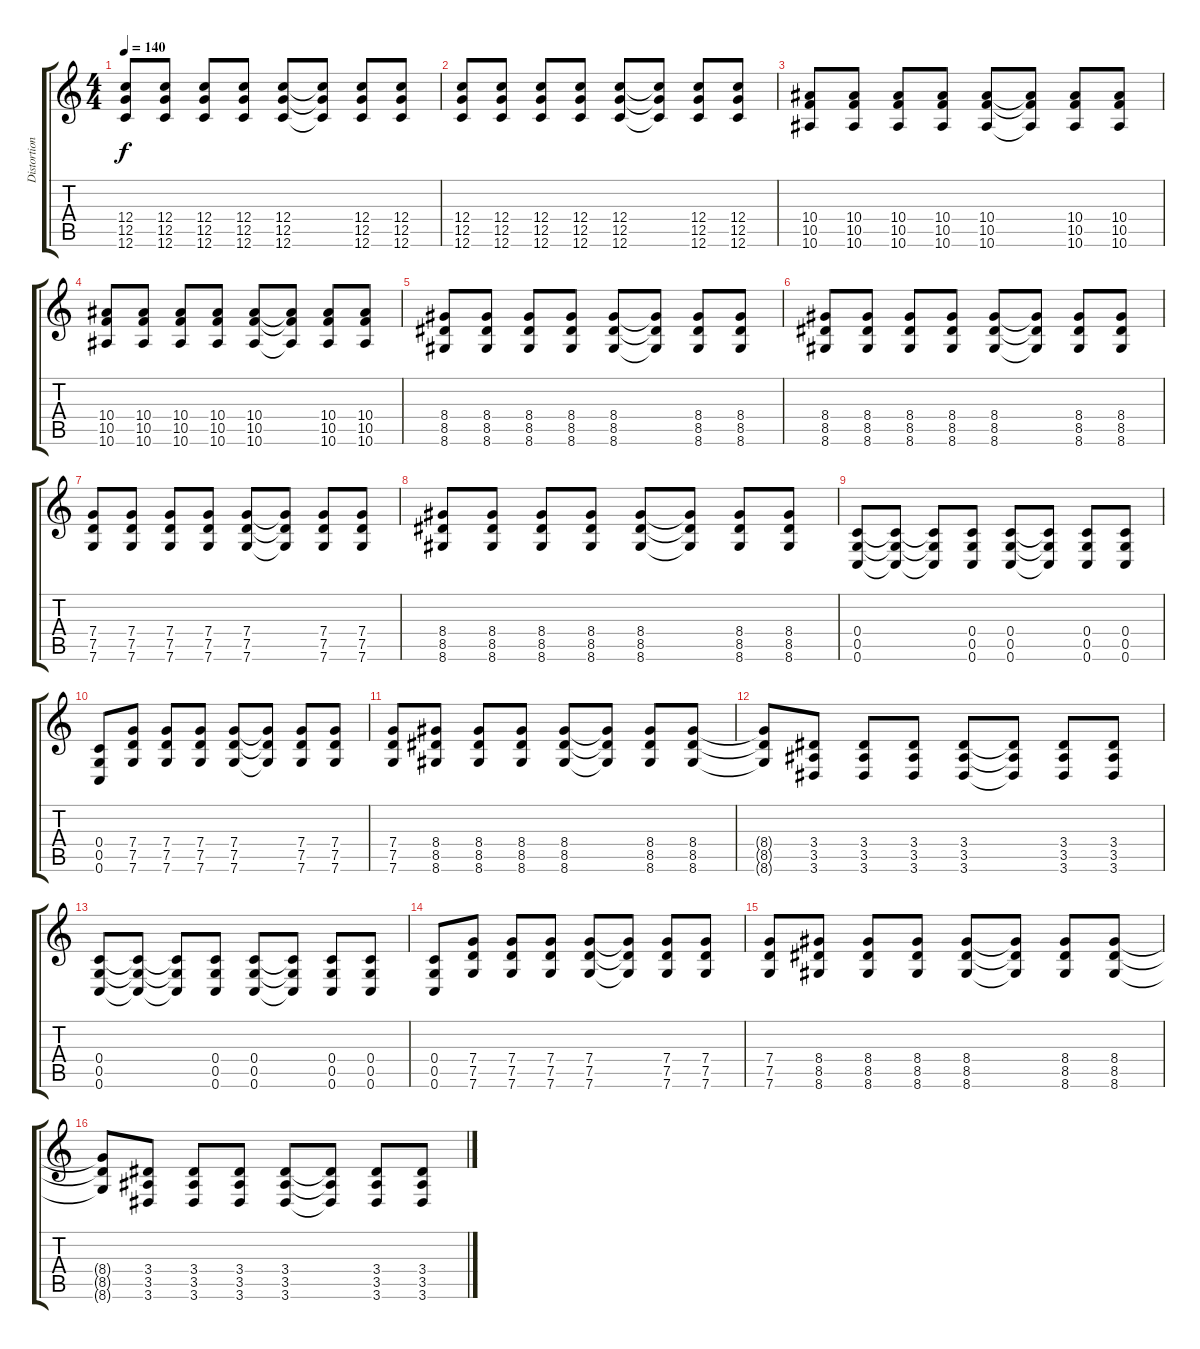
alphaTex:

\track ("Distortion 2" "Distortion") {instrument distortionguitar}
\staff {score tabs}
\tuning (D4 A3 F3 C3 G2 C2) {hide}
\ts (4 4)
\tempo 140
\clef g2
\ks c
(12.4 12.5 12.6).8{dy f volume 13 instrument distortionguitar} (12.4 12.5 12.6).8 (12.4 12.5 12.6).8 (12.4 12.5 12.6).8 (12.4 12.5 12.6).8 (12.4{t} 12.5{t} 12.6{t}).8 (12.4 12.5 12.6).8 (12.4 12.5 12.6).8 |
(12.4 12.5 12.6).8 (12.4 12.5 12.6).8 (12.4 12.5 12.6).8 (12.4 12.5 12.6).8 (12.4 12.5 12.6).8 (12.4{t} 12.5{t} 12.6{t}).8 (12.4 12.5 12.6).8 (12.4 12.5 12.6).8 |
(10.4 10.5 10.6).8 (10.4 10.5 10.6).8 (10.4 10.5 10.6).8 (10.4 10.5 10.6).8 (10.4 10.5 10.6).8 (10.4{t} 10.5{t} 10.6{t}).8 (10.4 10.5 10.6).8 (10.4 10.5 10.6).8 |
(10.4 10.5 10.6).8 (10.4 10.5 10.6).8 (10.4 10.5 10.6).8 (10.4 10.5 10.6).8 (10.4 10.5 10.6).8 (10.4{t} 10.5{t} 10.6{t}).8 (10.4 10.5 10.6).8 (10.4 10.5 10.6).8 |
(8.4 8.5 8.6).8 (8.4 8.5 8.6).8 (8.4 8.5 8.6).8 (8.4 8.5 8.6).8 (8.4 8.5 8.6).8 (8.4{t} 8.5{t} 8.6{t}).8 (8.4 8.5 8.6).8 (8.4 8.5 8.6).8 |
(8.4 8.5 8.6).8 (8.4 8.5 8.6).8 (8.4 8.5 8.6).8 (8.4 8.5 8.6).8 (8.4 8.5 8.6).8 (8.4{t} 8.5{t} 8.6{t}).8 (8.4 8.5 8.6).8 (8.4 8.5 8.6).8 |
(7.4 7.5 7.6).8 (7.4 7.5 7.6).8 (7.4 7.5 7.6).8 (7.4 7.5 7.6).8 (7.4 7.5 7.6).8 (7.4{t} 7.5{t} 7.6{t}).8 (7.4 7.5 7.6).8 (7.4 7.5 7.6).8 |
(8.4 8.5 8.6).8 (8.4 8.5 8.6).8 (8.4 8.5 8.6).8 (8.4 8.5 8.6).8 (8.4 8.5 8.6).8 (8.4{t} 8.5{t} 8.6{t}).8 (8.4 8.5 8.6).8 (8.4 8.5 8.6).8 |
(0.4 0.5 0.6).8{volume 13 instrument distortionguitar} (0.4{t} 0.5{t} 0.6{t}).8 (0.4{t} 0.5{t} 0.6{t}).8 (0.4 0.5 0.6).8 (0.4 0.5 0.6).8 (0.4{t} 0.5{t} 0.6{t}).8 (0.4 0.5 0.6).8 (0.4 0.5 0.6).8 |
(0.4 0.5 0.6).8 (7.4 7.5 7.6).8 (7.4 7.5 7.6).8 (7.4 7.5 7.6).8 (7.4 7.5 7.6).8 (7.4{t} 7.5{t} 7.6{t}).8 (7.4 7.5 7.6).8 (7.4 7.5 7.6).8 |
(7.4 7.5 7.6).8 (8.4 8.5 8.6).8 (8.4 8.5 8.6).8 (8.4 8.5 8.6).8 (8.4 8.5 8.6).8 (8.4{t} 8.5{t} 8.6{t}).8 (8.4 8.5 8.6).8 (8.4 8.5 8.6).8 |
(8.4{t} 8.5{t} 8.6{t}).8 (3.4 3.5 3.6).8 (3.4 3.5 3.6).8 (3.4 3.5 3.6).8 (3.4 3.5 3.6).8 (3.4{t} 3.5{t} 3.6{t}).8 (3.4 3.5 3.6).8 (3.4 3.5 3.6).8 |
(0.4 0.5 0.6).8{volume 13 instrument distortionguitar} (0.4{t} 0.5{t} 0.6{t}).8 (0.4{t} 0.5{t} 0.6{t}).8 (0.4 0.5 0.6).8 (0.4 0.5 0.6).8 (0.4{t} 0.5{t} 0.6{t}).8 (0.4 0.5 0.6).8 (0.4 0.5 0.6).8 |
(0.4 0.5 0.6).8 (7.4 7.5 7.6).8 (7.4 7.5 7.6).8 (7.4 7.5 7.6).8 (7.4 7.5 7.6).8 (7.4{t} 7.5{t} 7.6{t}).8 (7.4 7.5 7.6).8 (7.4 7.5 7.6).8 |
(7.4 7.5 7.6).8 (8.4 8.5 8.6).8 (8.4 8.5 8.6).8 (8.4 8.5 8.6).8 (8.4 8.5 8.6).8 (8.4{t} 8.5{t} 8.6{t}).8 (8.4 8.5 8.6).8 (8.4 8.5 8.6).8 |
(8.4{t} 8.5{t} 8.6{t}).8 (3.4 3.5 3.6).8 (3.4 3.5 3.6).8 (3.4 3.5 3.6).8 (3.4 3.5 3.6).8 (3.4{t} 3.5{t} 3.6{t}).8 (3.4 3.5 3.6).8 (3.4 3.5 3.6).8
